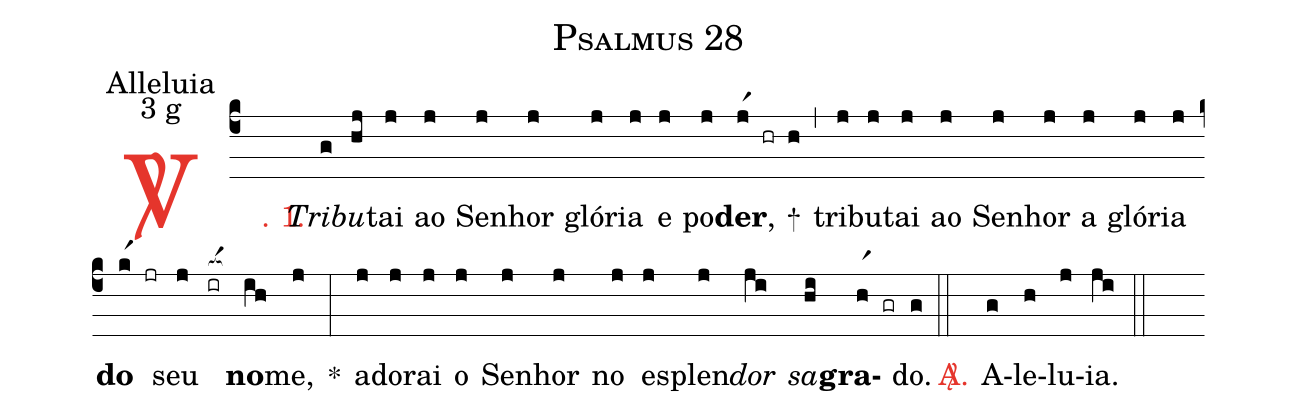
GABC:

name: Psalmus 28;
office-part: Alleluia;
mode: 3;
mode-differentia: g;
%%
(c4)

<c><sp>V/</sp>. 1.</c>() <i>Tri</i>(g)<i>bu</i>(hj)tai(j) ao(j) Se(j)nhor(j) gló(j)ria(j) e(j) po(j)<b>der</b>,(jr1 hr h) +(,) tri(j)bu(j)tai(j) ao(j) Se(j)nhor(j) a(j) gló(j)ria(j) <b>do</b>(kr1 jr) seu(j) <nlba>(ir[ocba:1{])<b>no</b></nlba>(ih[ocba:0}])me,(j) *(:) a(j)do(j)rai(j) o(j) Se(j)nhor(j) no(j) es(j)plen(j)<i>dor</i>(ji) <i>sa</i>(hi)<b>gra</b>(hr1 gr)do.(g)

(::)

<nlba><c><sp>A/</sp>.</c>() A</nlba>(g)le(h)lu(j)ia.(ji)

(::)
